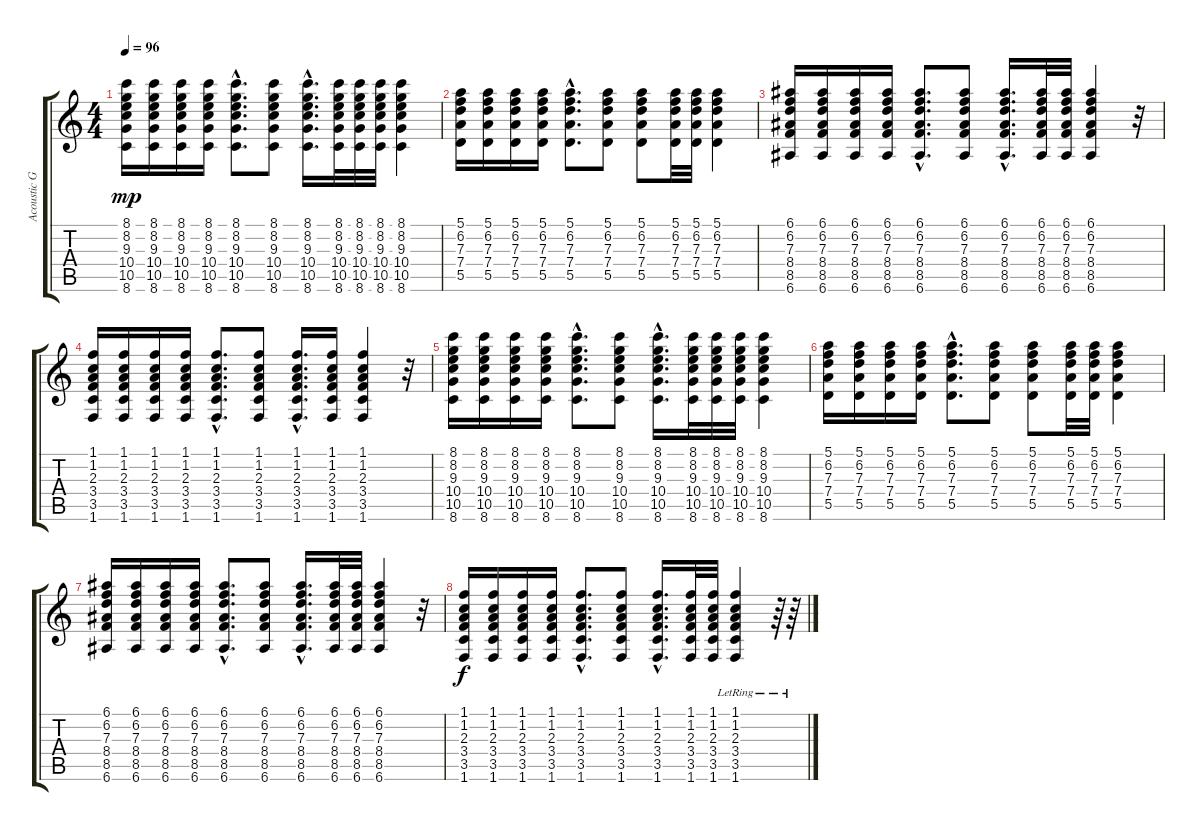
\track ("Acoustic Guitar" "Acoustic G") {instrument acousticguitarsteel}
\staff {score tabs}
\tuning (E4 B3 G3 D3 A2 E2) {hide}
\ts (4 4)
\tempo 96
\clef g2
\ks c
(8.1 8.2 9.3 10.4 10.5 8.6).16{dy mp} (8.1 8.2 9.3 10.4 10.5 8.6).16 (8.1 8.2 9.3 10.4 10.5 8.6).16 (8.1 8.2 9.3 10.4 10.5 8.6).16 (8.1{hac} 8.2{hac} 9.3{hac} 10.4{hac} 10.5{hac} 8.6).8{d} (8.1 8.2 9.3 10.4 10.5 8.6).8 (8.1{hac} 8.2{hac} 9.3{hac} 10.4{hac} 10.5{hac} 8.6{hac}).16{d} (8.1 8.2 9.3 10.4 10.5 8.6).32 (8.1 8.2 9.3 10.4 10.5 8.6).32 (8.1 8.2 9.3 10.4 10.5 8.6).32 (8.1 8.2 9.3 10.4 10.5 8.6).4 |
(5.1 6.2 7.3 7.4 5.5).16 (5.1 6.2 7.3 7.4 5.5).16 (5.1 6.2 7.3 7.4 5.5).16 (5.1 6.2 7.3 7.4 5.5).16 (5.1{hac} 6.2{hac} 7.3{hac} 7.4{hac} 5.5{hac}).8{d} (5.1 6.2 7.3 7.4 5.5).8 (5.1 6.2 7.3 7.4 5.5).8 (5.1 6.2 7.3 7.4 5.5).32 (5.1 6.2 7.3 7.4 5.5).32 (5.1 6.2 7.3 7.4 5.5).4 |
(6.1 6.2 7.3 8.4 8.5 6.6).16 (6.1 6.2 7.3 8.4 8.5 6.6).16 (6.1 6.2 7.3 8.4 8.5 6.6).16 (6.1 6.2 7.3 8.4 8.5 6.6).16 (6.1{hac} 6.2{hac} 7.3 8.4{hac} 8.5{hac} 6.6{hac}).8{d} (6.1 6.2 7.3 8.4 8.5 6.6).8 (6.1{hac} 6.2 7.3{hac} 8.4{hac} 8.5{hac} 6.6{hac}).16{d} (6.1 6.2 7.3 8.4 8.5 6.6).32 (6.1 6.2 7.3 8.4 8.5 6.6).32 (6.1 6.2 7.3 8.4 8.5 6.6).4 r.32 |
(1.1 1.2 2.3 3.4 3.5 1.6).16 (1.1 1.2 2.3 3.4 3.5 1.6).16 (1.1 1.2 2.3 3.4 3.5 1.6).16 (1.1 1.2 2.3 3.4 3.5 1.6).16 (1.1{hac} 1.2{hac} 2.3{hac} 3.4 3.5{hac} 1.6{hac}).8{d} (1.1 1.2 2.3 3.4 3.5 1.6).8 (1.1{hac} 1.2{hac} 2.3 3.4{hac} 3.5{hac} 1.6{hac}).16{d} (1.1 1.2 2.3 3.4 3.5 1.6).16 (1.1 1.2 2.3 3.4 3.5 1.6).4 r.32 |
(8.1 8.2 9.3 10.4 10.5 8.6).16 (8.1 8.2 9.3 10.4 10.5 8.6).16 (8.1 8.2 9.3 10.4 10.5 8.6).16 (8.1 8.2 9.3 10.4 10.5 8.6).16 (8.1{hac} 8.2{hac} 9.3{hac} 10.4{hac} 10.5{hac} 8.6).8{d} (8.1 8.2 9.3 10.4 10.5 8.6).8 (8.1{hac} 8.2{hac} 9.3{hac} 10.4{hac} 10.5{hac} 8.6{hac}).16{d} (8.1 8.2 9.3 10.4 10.5 8.6).32 (8.1 8.2 9.3 10.4 10.5 8.6).32 (8.1 8.2 9.3 10.4 10.5 8.6).32 (8.1 8.2 9.3 10.4 10.5 8.6).4 |
(5.1 6.2 7.3 7.4 5.5).16 (5.1 6.2 7.3 7.4 5.5).16 (5.1 6.2 7.3 7.4 5.5).16 (5.1 6.2 7.3 7.4 5.5).16 (5.1{hac} 6.2{hac} 7.3{hac} 7.4{hac} 5.5{hac}).8{d} (5.1 6.2 7.3 7.4 5.5).8 (5.1 6.2 7.3 7.4 5.5).8 (5.1 6.2 7.3 7.4 5.5).32 (5.1 6.2 7.3 7.4 5.5).32 (5.1 6.2 7.3 7.4 5.5).4 |
(6.1 6.2 7.3 8.4 8.5 6.6).16 (6.1 6.2 7.3 8.4 8.5 6.6).16 (6.1 6.2 7.3 8.4 8.5 6.6).16 (6.1 6.2 7.3 8.4 8.5 6.6).16 (6.1{hac} 6.2{hac} 7.3 8.4{hac} 8.5{hac} 6.6{hac}).8{d} (6.1 6.2 7.3 8.4 8.5 6.6).8 (6.1{hac} 6.2 7.3{hac} 8.4{hac} 8.5{hac} 6.6{hac}).16{d} (6.1 6.2 7.3 8.4 8.5 6.6).32 (6.1 6.2 7.3 8.4 8.5 6.6).32 (6.1 6.2 7.3 8.4 8.5 6.6).4 r.32 |
(1.1 1.2 2.3 3.4 3.5 1.6).16{dy f} (1.1 1.2 2.3 3.4 3.5 1.6).16 (1.1 1.2 2.3 3.4 3.5 1.6).16 (1.1 1.2 2.3 3.4 3.5 1.6).16 (1.1{hac} 1.2{hac} 2.3{hac} 3.4{hac} 3.5{hac} 1.6{hac}).8{d} (1.1 1.2 2.3 3.4 3.5 1.6).8 (1.1{hac} 1.2 2.3{hac} 3.4{hac} 3.5{hac} 1.6).16{d} (1.1 1.2 2.3 3.4 3.5 1.6).32 (1.1 1.2 2.3 3.4 3.5 1.6).32 (1.1{lr} 1.2{lr} 2.3{lr} 3.4{lr} 3.5{lr} 1.6{lr}).4 r.64 r.64
